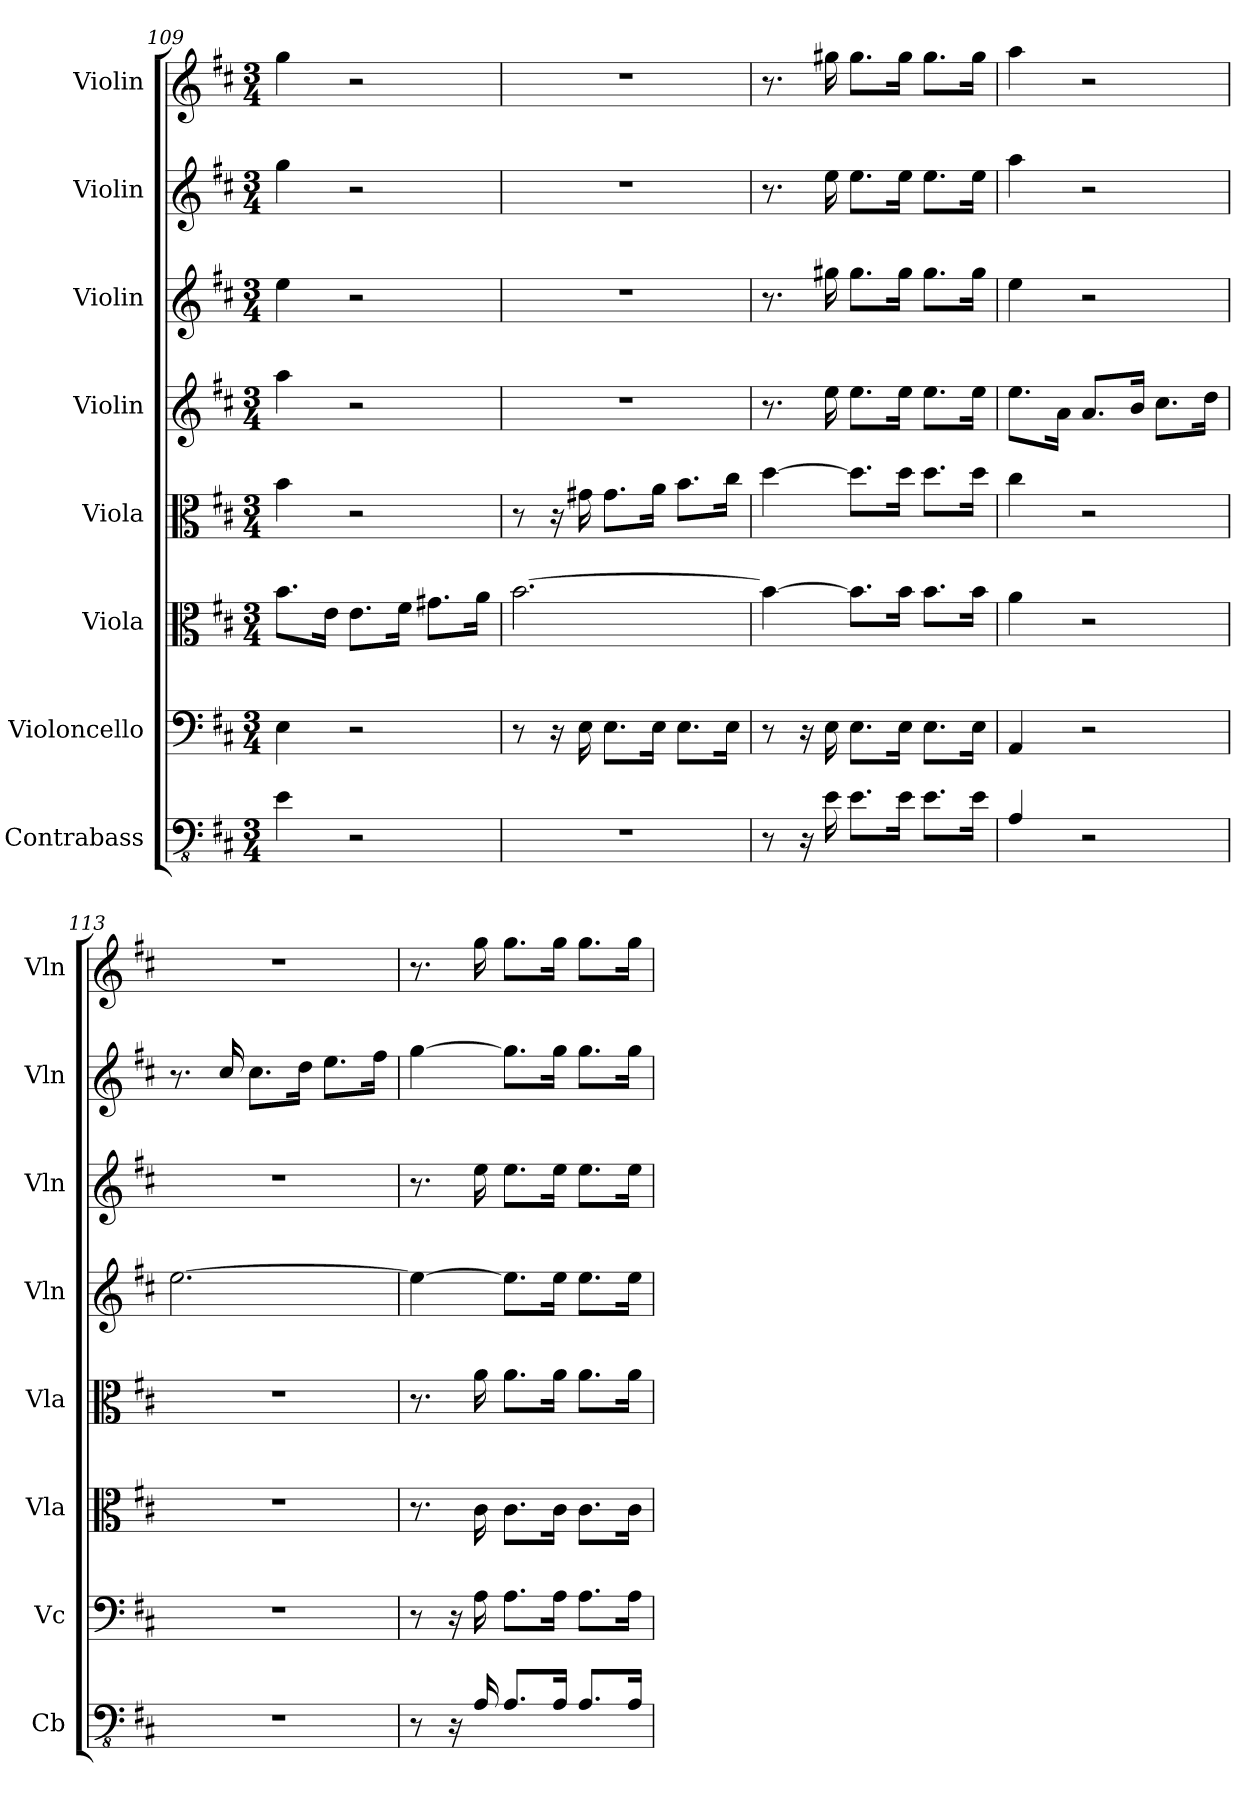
**kern	**kern	**kern	**kern	**kern	**kern	**kern	**kern
*part8	*part7	*part6	*part5	*part4	*part3	*part2	*part1
*staff8	*staff7	*staff6	*staff5	*staff4	*staff3	*staff2	*staff1
*I"Contrabass	*I"Violoncello	*I"Viola	*I"Viola	*I"Violin	*I"Violin	*I"Violin	*I"Violin
*I'Cb	*I'Vc	*I'Vla	*I'Vla	*I'Vln	*I'Vln	*I'Vln	*I'Vln
*clefFv4	*clefF4	*clefC3	*clefC3	*clefG2	*clefG2	*clefG2	*clefG2
*ITrd7c12	*	*	*	*	*	*	*
*k[f#c#]	*k[f#c#]	*k[f#c#]	*k[f#c#]	*k[f#c#]	*k[f#c#]	*k[f#c#]	*k[f#c#]
*M3/4	*M3/4	*M3/4	*M3/4	*M3/4	*M3/4	*M3/4	*M3/4
=109	=109	=109	=109	=109	=109	=109	=109
4EE\	4E\	8.b\L	4b\	4aa\	4ee\	4gg\	4gg\
.	.	16e\Jk	.	.	.	.	.
2r	2r	8.e\L	2r	2r	2r	2r	2r
.	.	16f#\Jk	.	.	.	.	.
.	.	8.g#X\L	.	.	.	.	.
.	.	16a\Jk	.	.	.	.	.
!!LO:PB:g=z
=110	=110	=110	=110	=110	=110	=110	=110
2.r	8r	[2.b\	8r	2.r	2.r	2.r	2.r
.	16r	.	16r	.	.	.	.
.	16E\	.	16g#X\	.	.	.	.
.	8.E\L	.	8.g#\L	.	.	.	.
.	16E\Jk	.	16a\Jk	.	.	.	.
.	8.E\L	.	8.b\L	.	.	.	.
.	16E\Jk	.	16cc#\Jk	.	.	.	.
=111	=111	=111	=111	=111	=111	=111	=111
8r	8r	4b\_	[4dd\	8.r	8.r	8.r	8.r
16r	16r	.	.	.	.	.	.
16EE\	16E\	.	.	16ee\	16gg#X\	16ee\	16gg#X\
8.EE\L	8.E\L	8.b\L]	8.dd\L]	8.ee\L	8.gg#\L	8.ee\L	8.gg#\L
16EE\Jk	16E\Jk	16b\Jk	16dd\Jk	16ee\Jk	16gg#\Jk	16ee\Jk	16gg#\Jk
8.EE\L	8.E\L	8.b\L	8.dd\L	8.ee\L	8.gg#\L	8.ee\L	8.gg#\L
16EE\Jk	16E\Jk	16b\Jk	16dd\Jk	16ee\Jk	16gg#\Jk	16ee\Jk	16gg#\Jk
=112	=112	=112	=112	=112	=112	=112	=112
4AAA/	4AA/	4a\	4cc#\	8.ee\L	4ee\	4aa\	4aa\
.	.	.	.	16a\Jk	.	.	.
2r	2r	2r	2r	8.a/L	2r	2r	2r
.	.	.	.	16b/Jk	.	.	.
.	.	.	.	8.cc#\L	.	.	.
.	.	.	.	16dd\Jk	.	.	.
=113	=113	=113	=113	=113	=113	=113	=113
2.r	2.r	2.r	2.r	[2.ee\	2.r	8.r	2.r
.	.	.	.	.	.	16cc#/	.
.	.	.	.	.	.	8.cc#\L	.
.	.	.	.	.	.	16dd\Jk	.
.	.	.	.	.	.	8.ee\L	.
.	.	.	.	.	.	16ff#\Jk	.
=114	=114	=114	=114	=114	=114	=114	=114
8r	8r	8.r	8.r	4ee\_	8.r	[4gg\	8.r
16r	16r	.	.	.	.	.	.
16AAA/	16A\	16c#\	16a\	.	16ee\	.	16gg\
8.AAA/L	8.A\L	8.c#\L	8.a\L	8.ee\L]	8.ee\L	8.gg\L]	8.gg\L
16AAA/Jk	16A\Jk	16c#\Jk	16a\Jk	16ee\Jk	16ee\Jk	16gg\Jk	16gg\Jk
8.AAA/L	8.A\L	8.c#\L	8.a\L	8.ee\L	8.ee\L	8.gg\L	8.gg\L
16AAA/Jk	16A\Jk	16c#\Jk	16a\Jk	16ee\Jk	16ee\Jk	16gg\Jk	16gg\Jk
=	=	=	=	=	=	=	=
*-	*-	*-	*-	*-	*-	*-	*-
